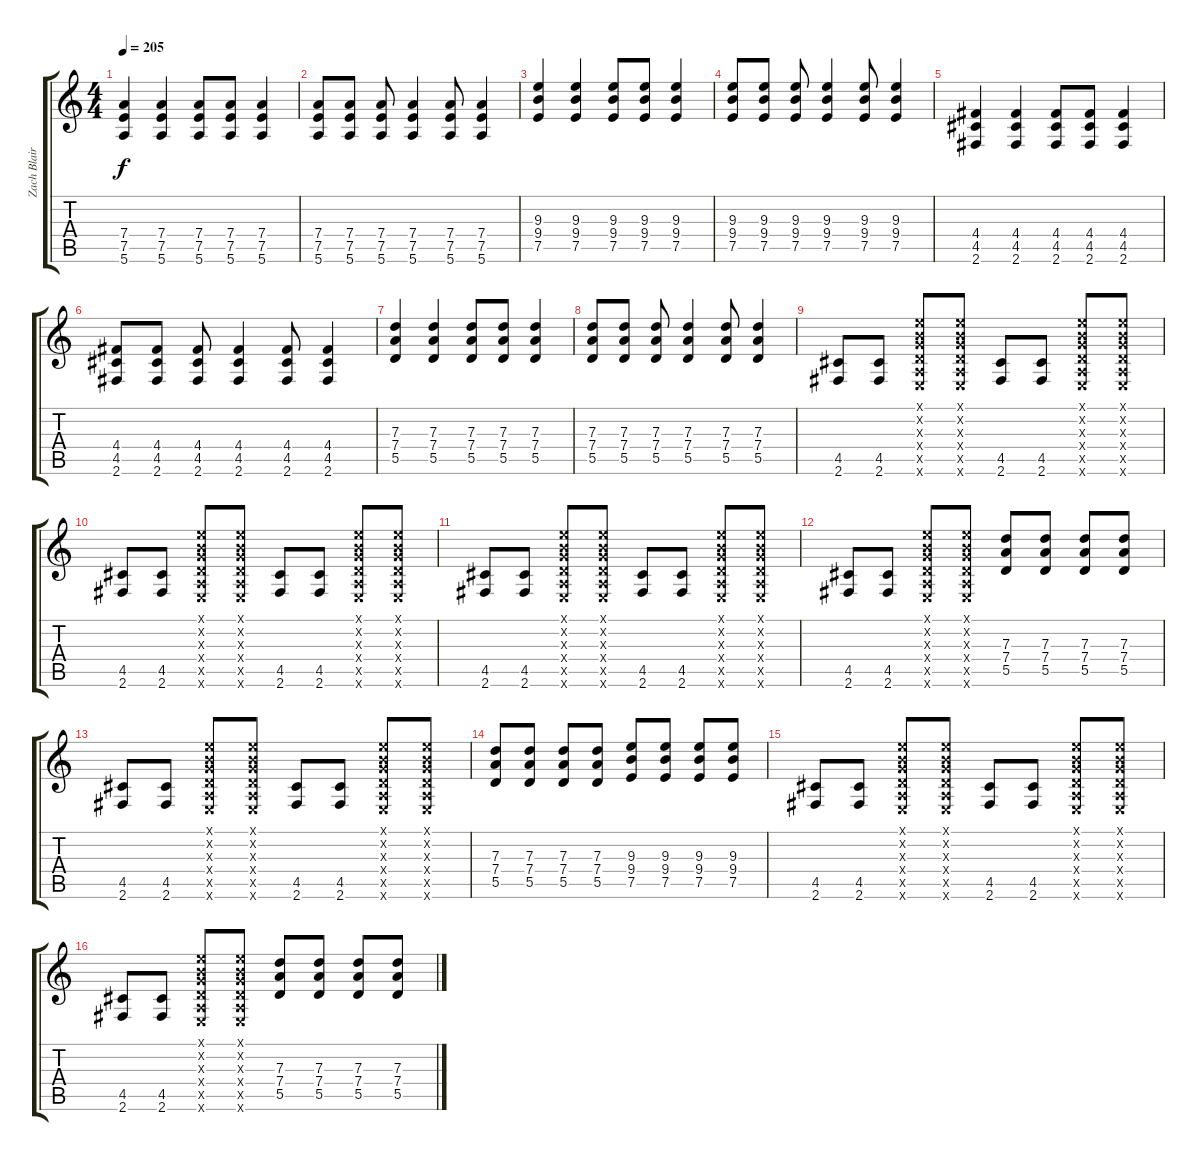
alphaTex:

\track ("Zach Blair" "Zach Blair") {instrument distortionguitar}
\staff {score tabs}
\tuning (E4 B3 G3 D3 A2 E2) {hide}
\ts (4 4)
\tempo 205
\clef g2
\ks c
(7.4 7.5 5.6).4{dy f} (7.4 7.5 5.6).4 (7.4 7.5 5.6).8 (7.4 7.5 5.6).8 (7.4 7.5 5.6).4 |
(7.4 7.5 5.6).8 (7.4 7.5 5.6).8 (7.4 7.5 5.6).8 (7.4 7.5 5.6).4 (7.4 7.5 5.6).8 (7.4 7.5 5.6).4 |
(9.3 9.4 7.5).4 (9.3 9.4 7.5).4 (9.3 9.4 7.5).8 (9.3 9.4 7.5).8 (9.3 9.4 7.5).4 |
(9.3 9.4 7.5).8 (9.3 9.4 7.5).8 (9.3 9.4 7.5).8 (9.3 9.4 7.5).4 (9.3 9.4 7.5).8 (9.3 9.4 7.5).4 |
(4.4 4.5 2.6).4 (4.4 4.5 2.6).4 (4.4 4.5 2.6).8 (4.4 4.5 2.6).8 (4.4 4.5 2.6).4 |
(4.4 4.5 2.6).8 (4.4 4.5 2.6).8 (4.4 4.5 2.6).8 (4.4 4.5 2.6).4 (4.4 4.5 2.6).8 (4.4 4.5 2.6).4 |
(7.3 7.4 5.5).4 (7.3 7.4 5.5).4 (7.3 7.4 5.5).8 (7.3 7.4 5.5).8 (7.3 7.4 5.5).4 |
(7.3 7.4 5.5).8 (7.3 7.4 5.5).8 (7.3 7.4 5.5).8 (7.3 7.4 5.5).4 (7.3 7.4 5.5).8 (7.3 7.4 5.5).4 |
(4.5 2.6).8 (4.5 2.6).8 (0.1{x} 0.2{x} 0.3{x} 0.4{x} 0.5{x} 0.6{x}).8 (0.1{x} 0.2{x} 0.3{x} 0.4{x} 0.5{x} 0.6{x}).8 (4.5 2.6).8 (4.5 2.6).8 (0.1{x} 0.2{x} 0.3{x} 0.4{x} 0.5{x} 0.6{x}).8 (0.1{x} 0.2{x} 0.3{x} 0.4{x} 0.5{x} 0.6{x}).8 |
(4.5 2.6).8 (4.5 2.6).8 (0.1{x} 0.2{x} 0.3{x} 0.4{x} 0.5{x} 0.6{x}).8 (0.1{x} 0.2{x} 0.3{x} 0.4{x} 0.5{x} 0.6{x}).8 (4.5 2.6).8 (4.5 2.6).8 (0.1{x} 0.2{x} 0.3{x} 0.4{x} 0.5{x} 0.6{x}).8 (0.1{x} 0.2{x} 0.3{x} 0.4{x} 0.5{x} 0.6{x}).8 |
(4.5 2.6).8 (4.5 2.6).8 (0.1{x} 0.2{x} 0.3{x} 0.4{x} 0.5{x} 0.6{x}).8 (0.1{x} 0.2{x} 0.3{x} 0.4{x} 0.5{x} 0.6{x}).8 (4.5 2.6).8 (4.5 2.6).8 (0.1{x} 0.2{x} 0.3{x} 0.4{x} 0.5{x} 0.6{x}).8 (0.1{x} 0.2{x} 0.3{x} 0.4{x} 0.5{x} 0.6{x}).8 |
(4.5 2.6).8 (4.5 2.6).8 (0.1{x} 0.2{x} 0.3{x} 0.4{x} 0.5{x} 0.6{x}).8 (0.1{x} 0.2{x} 0.3{x} 0.4{x} 0.5{x} 0.6{x}).8 (7.3 7.4 5.5).8 (7.3 7.4 5.5).8 (7.3 7.4 5.5).8 (7.3 7.4 5.5).8 |
(4.5 2.6).8 (4.5 2.6).8 (0.1{x} 0.2{x} 0.3{x} 0.4{x} 0.5{x} 0.6{x}).8 (0.1{x} 0.2{x} 0.3{x} 0.4{x} 0.5{x} 0.6{x}).8 (4.5 2.6).8 (4.5 2.6).8 (0.1{x} 0.2{x} 0.3{x} 0.4{x} 0.5{x} 0.6{x}).8 (0.1{x} 0.2{x} 0.3{x} 0.4{x} 0.5{x} 0.6{x}).8 |
(7.3 7.4 5.5).8 (7.3 7.4 5.5).8 (7.3 7.4 5.5).8 (7.3 7.4 5.5).8 (9.3 9.4 7.5).8 (9.3 9.4 7.5).8 (9.3 9.4 7.5).8 (9.3 9.4 7.5).8 |
(4.5 2.6).8 (4.5 2.6).8 (0.1{x} 0.2{x} 0.3{x} 0.4{x} 0.5{x} 0.6{x}).8 (0.1{x} 0.2{x} 0.3{x} 0.4{x} 0.5{x} 0.6{x}).8 (4.5 2.6).8 (4.5 2.6).8 (0.1{x} 0.2{x} 0.3{x} 0.4{x} 0.5{x} 0.6{x}).8 (0.1{x} 0.2{x} 0.3{x} 0.4{x} 0.5{x} 0.6{x}).8 |
(4.5 2.6).8 (4.5 2.6).8 (0.1{x} 0.2{x} 0.3{x} 0.4{x} 0.5{x} 0.6{x}).8 (0.1{x} 0.2{x} 0.3{x} 0.4{x} 0.5{x} 0.6{x}).8 (7.3 7.4 5.5).8 (7.3 7.4 5.5).8 (7.3 7.4 5.5).8 (7.3 7.4 5.5).8
